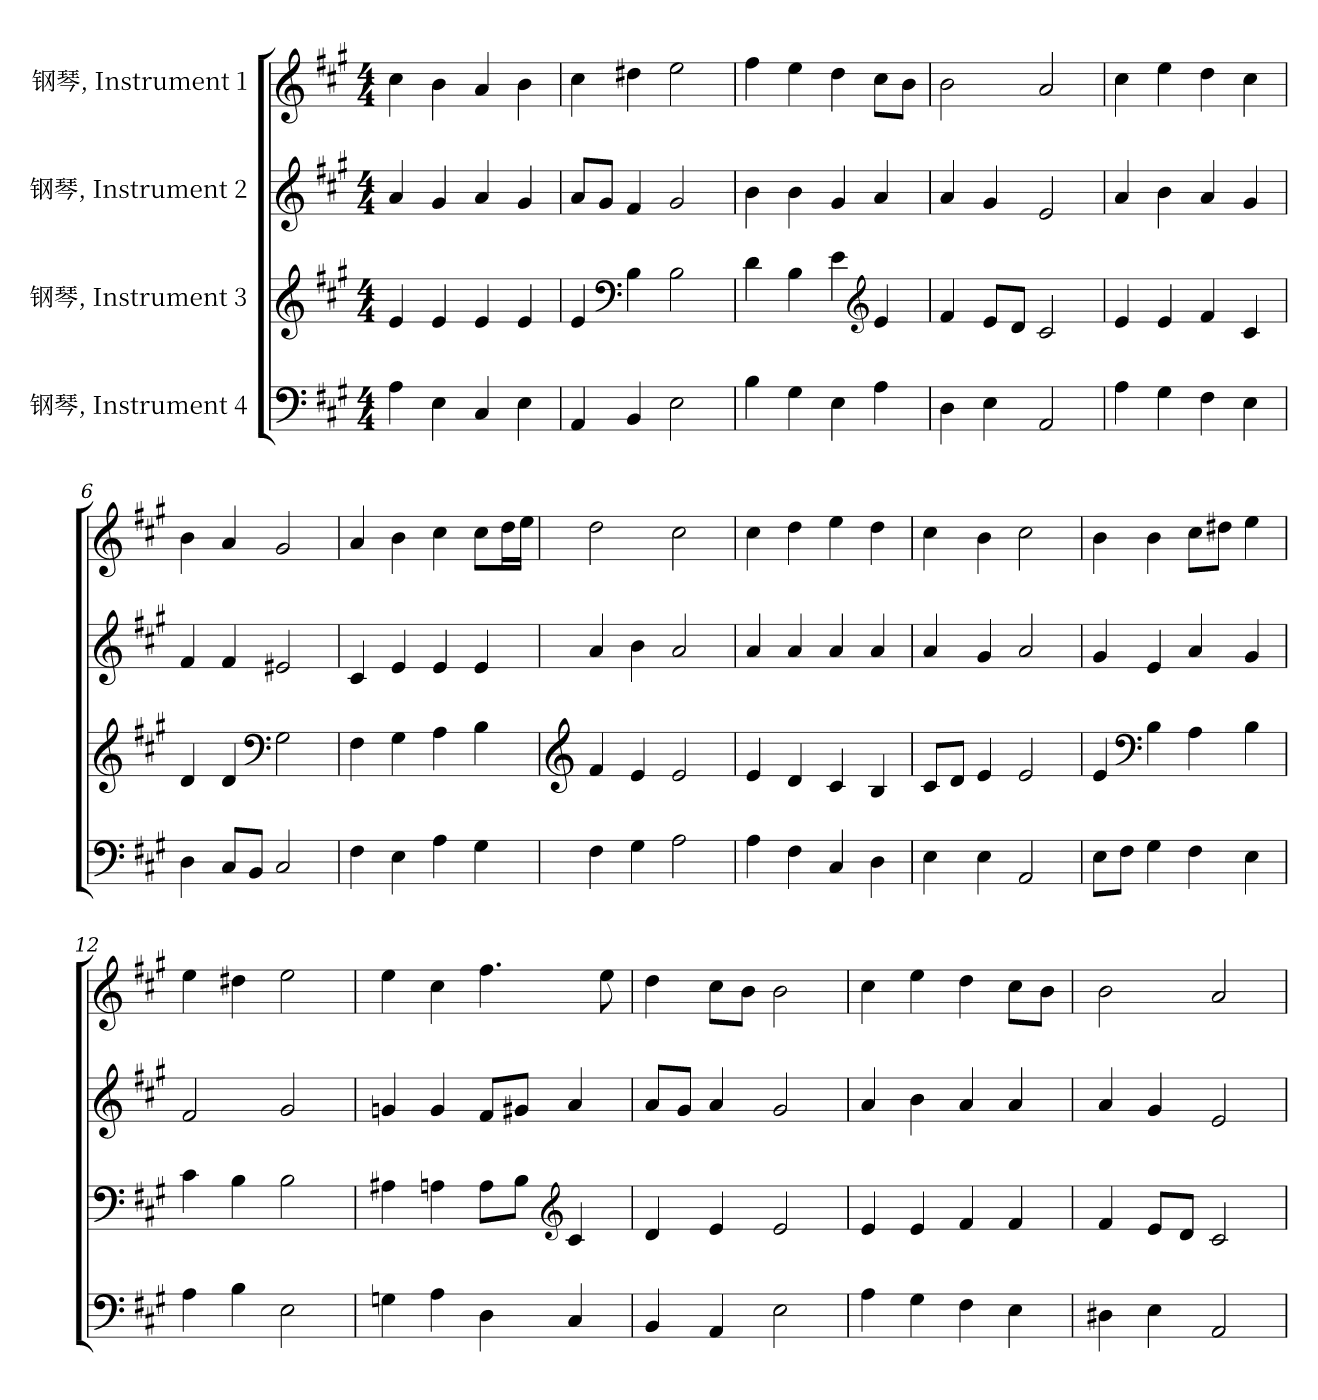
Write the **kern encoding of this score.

**kern	**kern	**kern	**kern
*part4	*part3	*part2	*part1
*staff4	*staff3	*staff2	*staff1
*I"钢琴, Instrument 4	*I"钢琴, Instrument 3	*I"钢琴, Instrument 2	*I"钢琴, Instrument 1
*clefF4	*clefG2	*clefG2	*clefG2
*k[f#c#g#]	*k[f#c#g#]	*k[f#c#g#]	*k[f#c#g#]
*M4/4	*M4/4	*M4/4	*M4/4
*MM104	*MM104	*MM104	*MM104
=1	=1	=1	=1
4A\	4e/	4a/	4cc#\
4E\	4e/	4g#/	4b\
4C#/	4e/	4a/	4a/
4E\	4e/	4g#/	4b\
=2	=2	=2	=2
4AA/	4e/	8a/L	4cc#\
.	.	8g#/J	.
*	*clefF4	*	*
4BB/	4B\	4f#/	4dd#X\
2E\	2B\	2g#/	2ee\
=3	=3	=3	=3
4B\	4d\	4b\	4ff#\
4G#\	4B\	4b\	4ee\
4E\	4e\	4g#/	4dd\
*	*clefG2	*	*
4A\	4e/	4a/	8cc#\L
.	.	.	8b\J
=4	=4	=4	=4
4D\	4f#/	4a/	2b\
4E\	8e/L	4g#/	.
.	8d/J	.	.
2AA/	2c#/	2e/	2a/
=5	=5	=5	=5
4A\	4e/	4a/	4cc#\
4G#\	4e/	4b\	4ee\
4F#\	4f#/	4a/	4dd\
4E\	4c#/	4g#/	4cc#\
=6	=6	=6	=6
4D\	4d/	4f#/	4b\
8C#/L	4d/	4f#/	4a/
8BB/J	.	.	.
*	*clefF4	*	*
2C#/	2G#\	2e#X/	2g#/
!!LO:LB:g=z
=7	=7	=7	=7
4F#\	4F#\	4c#/	4a/
4E\	4G#\	4e/	4b\
4A\	4A\	4e/	4cc#\
4G#\	4B\	4e/	8cc#\L
.	.	.	16dd\L
.	.	.	16ee\JJ
=8	=8	=8	=8
*	*clefG2	*	*
4F#\	4f#/	4a/	2dd\
4G#\	4e/	4b\	.
2A\	2e/	2a/	2cc#\
=9	=9	=9	=9
4A\	4e/	4a/	4cc#\
4F#\	4d/	4a/	4dd\
4C#/	4c#/	4a/	4ee\
4D\	4B/	4a/	4dd\
=10	=10	=10	=10
4E\	8c#/L	4a/	4cc#\
.	8d/J	.	.
4E\	4e/	4g#/	4b\
2AA/	2e/	2a/	2cc#\
=11	=11	=11	=11
8E\L	4e/	4g#/	4b\
8F#\J	.	.	.
*	*clefF4	*	*
4G#\	4B\	4e/	4b\
4F#\	4A\	4a/	8cc#\L
.	.	.	8dd#X\J
4E\	4B\	4g#/	4ee\
=12	=12	=12	=12
4A\	4c#\	2f#/	4ee\
4B\	4B\	.	4dd#X\
2E\	2B\	2g#/	2ee\
!!LO:LB:g=z
=13	=13	=13	=13
4Gn\	4A#X\	4gn/	4ee\
4A\	4An\	4g/	4cc#\
4D\	8A\L	8f#/L	4.ff#\
.	8B\J	8g#X/J	.
*	*clefG2	*	*
4C#/	4c#/	4a/	.
.	.	.	8ee\
=14	=14	=14	=14
4BB/	4d/	8a/L	4dd\
.	.	8g#/J	.
4AA/	4e/	4a/	8cc#\L
.	.	.	8b\J
2E\	2e/	2g#/	2b\
=15	=15	=15	=15
4A\	4e/	4a/	4cc#\
4G#\	4e/	4b\	4ee\
4F#\	4f#/	4a/	4dd\
4E\	4f#/	4a/	8cc#\L
.	.	.	8b\J
=16	=16	=16	=16
4D#X\	4f#/	4a/	2b\
4E\	8e/L	4g#/	.
.	8d/J	.	.
2AA/	2c#/	2e/	2a/
=	=	=	=
*-	*-	*-	*-
